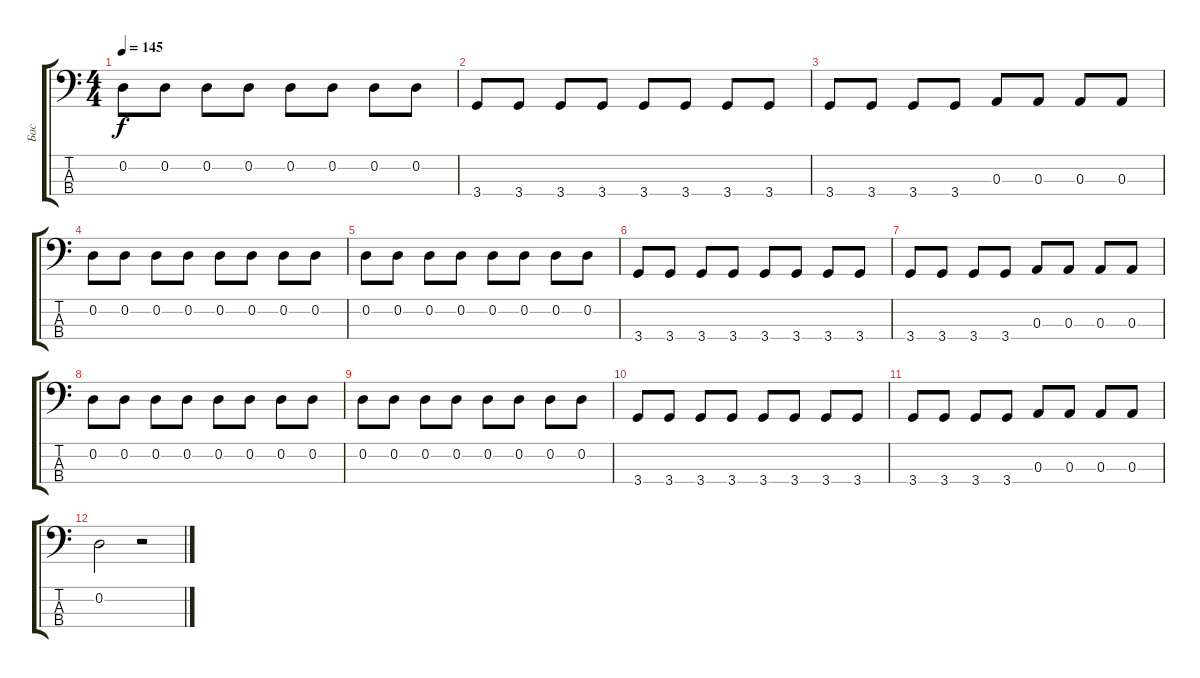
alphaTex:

\track ("Бас" "Бас") {instrument slapbass2}
\staff {score tabs}
\tuning (G2 D2 A1 E1) {hide}
\ts (4 4)
\tempo 145
\clef f4
\ks c
0.2.8{dy f} 0.2.8 0.2.8 0.2.8 0.2.8 0.2.8 0.2.8 0.2.8 |
3.4.8 3.4.8 3.4.8 3.4.8 3.4.8 3.4.8 3.4.8 3.4.8 |
3.4.8 3.4.8 3.4.8 3.4.8 0.3.8 0.3.8 0.3.8 0.3.8 |
0.2.8 0.2.8 0.2.8 0.2.8 0.2.8 0.2.8 0.2.8 0.2.8 |
0.2.8 0.2.8 0.2.8 0.2.8 0.2.8 0.2.8 0.2.8 0.2.8 |
3.4.8 3.4.8 3.4.8 3.4.8 3.4.8 3.4.8 3.4.8 3.4.8 |
3.4.8 3.4.8 3.4.8 3.4.8 0.3.8 0.3.8 0.3.8 0.3.8 |
0.2.8 0.2.8 0.2.8 0.2.8 0.2.8 0.2.8 0.2.8 0.2.8 |
0.2.8 0.2.8 0.2.8 0.2.8 0.2.8 0.2.8 0.2.8 0.2.8 |
3.4.8 3.4.8 3.4.8 3.4.8 3.4.8 3.4.8 3.4.8 3.4.8 |
3.4.8 3.4.8 3.4.8 3.4.8 0.3.8 0.3.8 0.3.8 0.3.8 |
0.2.2 r.2
